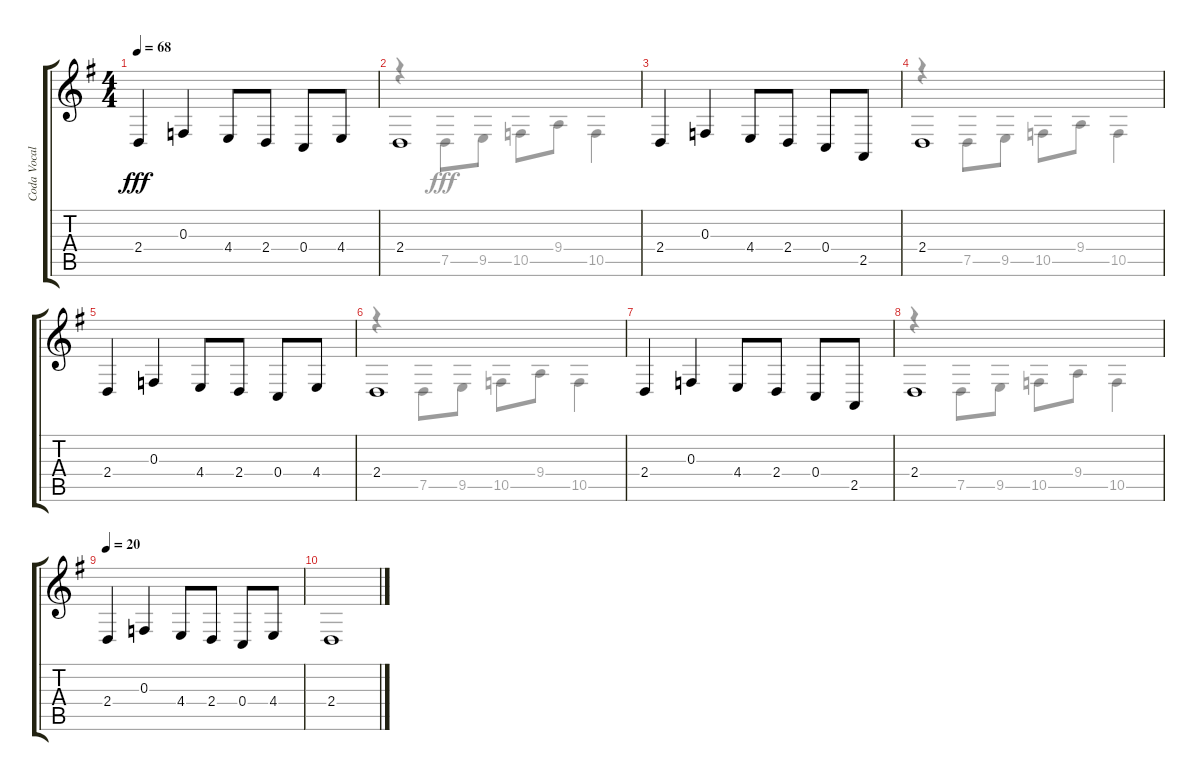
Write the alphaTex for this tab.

\track ("Coda Vocals" "Coda Vocal") {instrument lead2sawtooth}
\staff {score tabs}
\tuning (D4 A3 F3 C3 G2 D2) {hide}
\voice
\ts (4 4)
\tempo 68
\clef g2
\ks eminor
2.4.4{dy fff} 0.3.4 4.4.8 2.4.8 0.4.8 4.4.8 |
2.4.1 |
2.4.4 0.3.4 4.4.8 2.4.8 0.4.8 2.5.8 |
2.4.1 |
2.4.4 0.3.4 4.4.8 2.4.8 0.4.8 4.4.8 |
2.4.1 |
2.4.4 0.3.4 4.4.8 2.4.8 0.4.8 2.5.8 |
2.4.1 |
\tempo 20
2.4.4 0.3.4 4.4.8 2.4.8 0.4.8 4.4.8 |
2.4.1{volume 0}
\voice
\clef g2
\ottava regular
\simile none
\ks eminor
|
r.4 7.5.8 9.5.8 10.5.8 9.4.8 10.5.4 |
|
r.4 7.5.8 9.5.8 10.5.8 9.4.8 10.5.4 |
|
r.4 7.5.8 9.5.8 10.5.8 9.4.8 10.5.4 |
|
r.4 7.5.8 9.5.8 10.5.8 9.4.8 10.5.4 |
|
